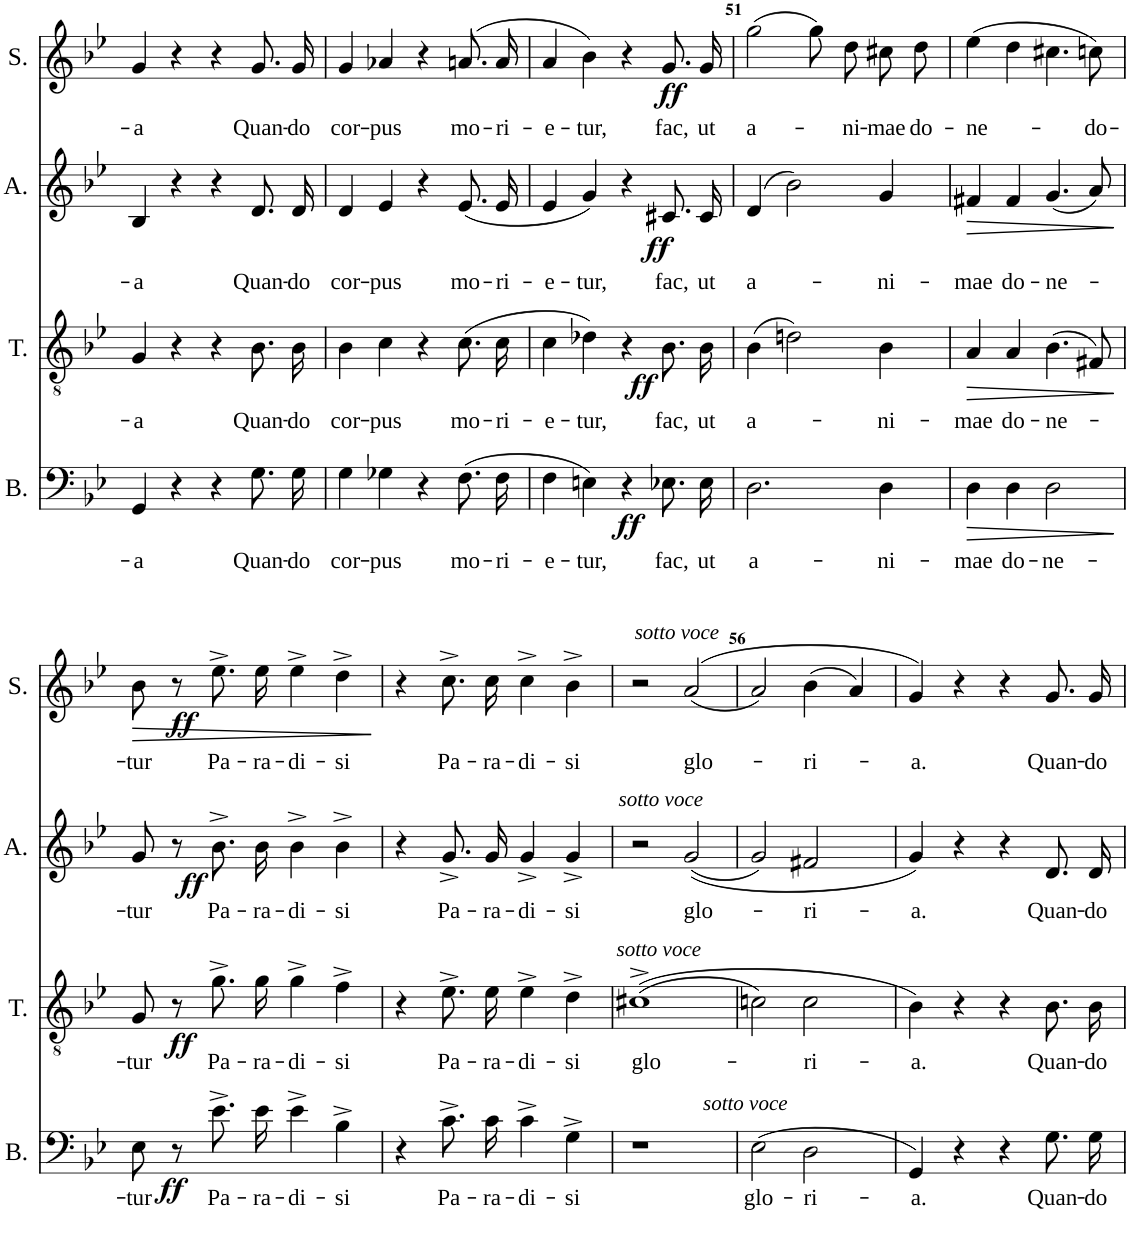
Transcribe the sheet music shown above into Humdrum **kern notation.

**kern	**text	**dynam	**kern	**text	**dynam	**kern	**text	**dynam	**kern	**text	**dynam
*part4	*part4	*part4	*part3	*part3	*part3	*part2	*part2	*part2	*part1	*part1	*part1
*staff4	*staff4	*staff4	*staff3	*staff3	*staff3	*staff2	*staff2	*staff2	*staff1	*staff1	*staff1
*I"Bass	*	*	*I"Tenor	*	*	*I"Alto	*	*	*I"Soprano	*	*
*I'B.	*	*	*I'T.	*	*	*I'A.	*	*	*I'S.	*	*
!!LO:PB:g=z
*clefF4	*	*	*clefGv2	*	*	*clefG2	*	*	*clefG2	*	*
*k[b-e-]	*	*	*k[b-e-]	*	*	*k[b-e-]	*	*	*k[b-e-]	*	*
*M4/4	*	*	*M4/4	*	*	*M4/4	*	*	*M4/4	*	*
*met(c)	*	*	*met(c)	*	*	*met(c)	*	*	*met(c)	*	*
=48	=48	=48	=48	=48	=48	=48	=48	=48	=48	=48	=48
!	!LO:LY:b	!	!	!LO:LY:b	!	!	!LO:LY:b	!	!	!LO:LY:b	!
4GG/	-a	.	4G/	-a	.	4B-/	-a	.	4g/	-a	.
4r	.	.	4r	.	.	4r	.	.	4r	.	.
4r	.	.	4r	.	.	4r	.	.	4r	.	.
!	!LO:LY:b	!	!	!LO:LY:b	!	!	!LO:LY:b	!	!	!LO:LY:b	!
8.G\L	Quan-	.	8.B-\L	Quan-	.	8.d/L	Quan-	.	8.g/L	Quan-	.
!	!LO:LY:b	!	!	!LO:LY:b	!	!	!LO:LY:b	!	!	!LO:LY:b	!
16G\Jk	-do	.	16B-\Jk	-do	.	16d/Jk	-do	.	16g/Jk	-do	.
=49	=49	=49	=49	=49	=49	=49	=49	=49	=49	=49	=49
!	!LO:LY:b	!	!	!LO:LY:b	!	!	!LO:LY:b	!	!	!LO:LY:b	!
4G\	cor-	.	4B-\	cor-	.	4d/	cor-	.	4g/	cor-	.
!	!LO:LY:b	!	!	!LO:LY:b	!	!	!LO:LY:b	!	!	!LO:LY:b	!
4G-X\	-pus	.	4c\	-pus	.	4e-/	-pus	.	4a-X/	-pus	.
4r	.	.	4r	.	.	4r	.	.	4r	.	.
!	!LO:LY:b	!	!	!LO:LY:b	!	!	!LO:LY:b	!	!	!LO:LY:b	!
(8.F\L	mo-	.	(8.c\L	mo-	.	(8.e-/L	mo-	.	(8.an/L	mo-	.
!	!LO:LY:b	!	!	!LO:LY:b	!	!	!LO:LY:b	!	!	!LO:LY:b	!
16F\Jk	-ri-	.	16c\Jk	-ri-	.	16e-/Jk	-ri-	.	16a/Jk	-ri-	.
=50	=50	=50	=50	=50	=50	=50	=50	=50	=50	=50	=50
!	!LO:LY:b	!	!	!LO:LY:b	!	!	!LO:LY:b	!	!	!LO:LY:b	!
4F\	-e-	.	4c\	-e-	.	4e-/	-e-	.	4a/	-e-	.
!	!LO:LY:b	!	!	!LO:LY:b	!	!	!LO:LY:b	!	!	!LO:LY:b	!
4En\)	-tur,	.	4d-X\)	-tur,	.	4g/)	-tur,	.	4b-\)	-tur,	.
4r	.	.	4r	.	.	4r	.	.	4r	.	.
!	!LO:LY:b	!LO:DY:b	!	!LO:LY:b	!LO:DY:b	!	!LO:LY:b	!LO:DY:b	!	!LO:LY:b	!LO:DY:b
8.E-X\L	fac,	ff	8.B-\L	fac,	ff	8.c#X/L	fac,	ff	8.g/L	fac,	ff
!	!LO:LY:b	!	!	!LO:LY:b	!	!	!LO:LY:b	!	!	!LO:LY:b	!
16E-\Jk	ut	.	16B-\Jk	ut	.	16c#/Jk	ut	.	16g/Jk	ut	.
=51	=51	=51	=51	=51	=51	=51	=51	=51	=51	=51	=51
!	!LO:LY:b	!	!	!LO:LY:b	!	!	!LO:LY:b	!	!	!LO:LY:b	!
2.D\	a-	.	(4B-\	a-	.	(4d/	a-	.	(2gg\	a-	.
.	.	.	2dn\)	.	.	2b-\)	.	.	.	.	.
.	.	.	.	.	.	.	.	.	8gg\L)	.	.
!	!	!	!	!	!	!	!	!	!	!LO:LY:b	!
.	.	.	.	.	.	.	.	.	8dd\J	-ni-	.
!	!LO:LY:b	!	!	!LO:LY:b	!	!	!LO:LY:b	!	!	!LO:LY:b	!
4D\	-ni-	.	4B-\	-ni-	.	4g/	-ni-	.	8cc#X\L	-mae	.
!	!	!	!	!	!	!	!	!	!	!LO:LY:b	!
.	.	.	.	.	.	.	.	.	8dd\J	do-	.
=52	=52	=52	=52	=52	=52	=52	=52	=52	=52	=52	=52
!	!LO:LY:b	!LO:HP:b	!	!LO:LY:b	!LO:HP:b	!	!LO:LY:b	!LO:HP:b	!	!LO:LY:b	!
4D\	-mae	>	4A/	-mae	>	4f#X/	-mae	>	(4ee-\	-ne-	.
!	!LO:LY:b	!	!	!LO:LY:b	!	!	!LO:LY:b	!	!	!	!
4D\	do-	.	4A/	do-	.	4f#/	do-	.	4dd\	.	.
!	!LO:LY:b	!	!	!LO:LY:b	!	!	!LO:LY:b	!	!	!	!
2D\	-ne-	.	(4.B-\	-ne-	.	(4.g/	-ne-	.	4.cc#X\	.	.
!	!	!	!	!	!	!	!	!	!	!LO:LY:b	!
.	.	.	8F#X/)	.	.	8a/)	.	.	8ccn\)	do-	.
.	.	]	.	.	]	.	.	]	.	.	.
!!LO:LB:g=z
=53	=53	=53	=53	=53	=53	=53	=53	=53	=53	=53	=53
!	!LO:LY:b	!	!	!LO:LY:b	!	!	!LO:LY:b	!	!	!LO:LY:b	!LO:HP:b
8E-\	-tur	.	8G/	-tur	.	8g/	-tur	.	8b-\	-tur	>
!	!	!LO:DY:b	!	!	!LO:DY:b	!	!	!LO:DY:b	!	!	!LO:DY:b
8r	.	ff	8r	.	ff	8r	.	ff	8r	.	ff
!	!LO:LY:b	!	!	!LO:LY:b	!	!	!LO:LY:b	!	!	!LO:LY:b	!
8.e-^\L	Pa-	.	8.g^\L	Pa-	.	8.b-^\L	Pa-	.	8.ee-^\L	Pa-	.
!	!LO:LY:b	!	!	!LO:LY:b	!	!	!LO:LY:b	!	!	!LO:LY:b	!
16e-\Jk	-ra-	.	16g\Jk	-ra-	.	16b-\Jk	-ra-	.	16ee-\Jk	-ra-	.
!	!LO:LY:b	!	!	!LO:LY:b	!	!	!LO:LY:b	!	!	!LO:LY:b	!
4e-^\	-di-	.	4g^\	-di-	.	4b-^\	-di-	.	4ee-^\	-di-	.
!	!LO:LY:b	!	!	!LO:LY:b	!	!	!LO:LY:b	!	!	!LO:LY:b	!
4B-^\	-si	.	4f^\	-si	.	4b-^\	-si	.	4dd^\	-si	.
.	.	.	.	.	.	.	.	.	.	.	]
=54	=54	=54	=54	=54	=54	=54	=54	=54	=54	=54	=54
4r	.	.	4r	.	.	4r	.	.	4r	.	.
!	!LO:LY:b	!	!	!LO:LY:b	!	!	!LO:LY:b	!	!	!LO:LY:b	!
8.c^\L	Pa-	.	8.e-^\L	Pa-	.	8.g^/L	Pa-	.	8.cc^\L	Pa-	.
!	!LO:LY:b	!	!	!LO:LY:b	!	!	!LO:LY:b	!	!	!LO:LY:b	!
16c\Jk	-ra-	.	16e-\Jk	-ra-	.	16g/Jk	-ra-	.	16cc\Jk	-ra-	.
!	!LO:LY:b	!	!	!LO:LY:b	!	!	!LO:LY:b	!	!	!LO:LY:b	!
4c^\	-di-	.	4e-^\	-di-	.	4g^/	-di-	.	4cc^\	-di-	.
!	!LO:LY:b	!	!	!LO:LY:b	!	!	!LO:LY:b	!	!	!LO:LY:b	!
4G^\	-si	.	4d^\	-si	.	4g^/	-si	.	4b-^\	-si	.
=55	=55	=55	=55	=55	=55	=55	=55	=55	=55	=55	=55
!	!	!	!LO:TX:a:i:t=sotto voce	!	!	!	!	!	!	!	!
!	!	!	!	!LO:LY:b	!	!	!	!	!	!	!
1r	.	.	((1c#X^	glo-	.	2r	.	.	2r	.	.
!	!	!	!	!	!	!LO:TX:a:i:t=sotto voce	!	!	!	!	!
!	!	!	!	!	!	!	!LO:LY:b	!	!	!LO:LY:b	!
.	.	.	.	.	.	((2g/	glo-	.	((2a/	glo-	.
=56	=56	=56	=56	=56	=56	=56	=56	=56	=56	=56	=56
!LO:TX:a:i:t=sotto voce	!	!	!	!	!	!	!	!	!	!	!
!	!LO:LY:b	!	!	!	!	!	!	!	!	!	!
(2E-\	glo-	.	2cn\)	.	.	2g/)	.	.	2a/)	.	.
!	!	!	!	!	!	!	!	!	!LO:TX:a:i:t=sotto voce	!	!
!	!LO:LY:b	!	!	!LO:LY:b	!	!	!LO:LY:b	!	!	!LO:LY:b	!
2D\	-ri-	.	2c\	-ri-	.	2f#X/	-ri-	.	(4b-\	-ri-	.
.	.	.	.	.	.	.	.	.	4a/)	.	.
=57	=57	=57	=57	=57	=57	=57	=57	=57	=57	=57	=57
!	!LO:LY:b	!	!	!LO:LY:b	!	!	!LO:LY:b	!	!	!LO:LY:b	!
4GG/)	-a.	.	4B-\)	-a.	.	4g/)	-a.	.	4g/)	-a.	.
4r	.	.	4r	.	.	4r	.	.	4r	.	.
4r	.	.	4r	.	.	4r	.	.	4r	.	.
!	!LO:LY:b	!	!	!LO:LY:b	!	!	!LO:LY:b	!	!	!LO:LY:b	!
8.G\L	Quan-	.	8.B-\L	Quan-	.	8.d/L	Quan-	.	8.g/L	Quan-	.
!	!LO:LY:b	!	!	!LO:LY:b	!	!	!LO:LY:b	!	!	!LO:LY:b	!
16G\Jk	-do	.	16B-\Jk	-do	.	16d/Jk	-do	.	16g/Jk	-do	.
=	=	=	=	=	=	=	=	=	=	=	=
*-	*-	*-	*-	*-	*-	*-	*-	*-	*-	*-	*-
